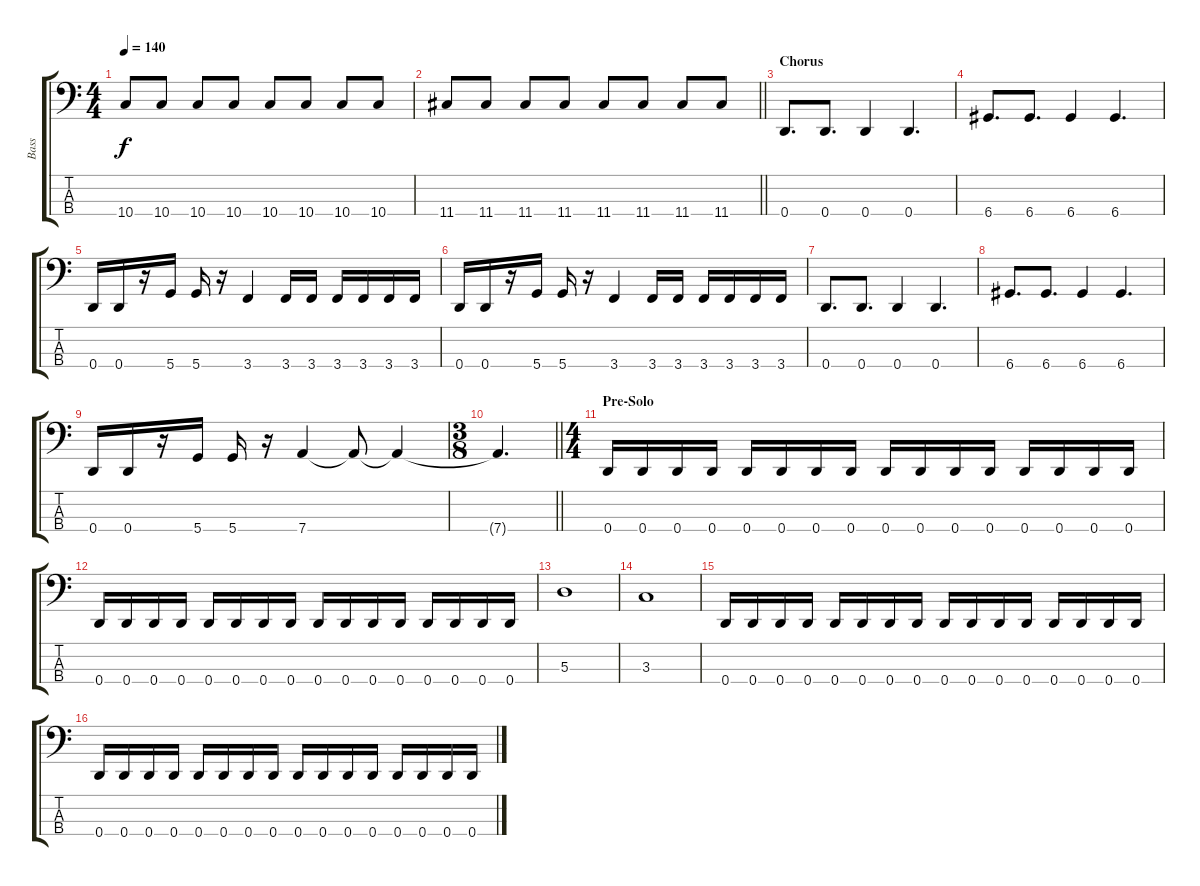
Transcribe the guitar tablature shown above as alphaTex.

\track ("Bass" "Bass") {instrument electricbassfinger}
\staff {score tabs}
\tuning (G2 D2 A1 D1) {hide}
\ts (4 4)
\tempo 140
\clef f4
\ks c
10.4.8{dy f} 10.4.8 10.4.8 10.4.8 10.4.8 10.4.8 10.4.8 10.4.8 |
\barLineRight lightlight
11.4.8 11.4.8 11.4.8 11.4.8 11.4.8 11.4.8 11.4.8 11.4.8 |
\section ("" "Chorus")
0.4.8{d} 0.4.8{d} 0.4.4 0.4.4{d} |
6.4.8{d} 6.4.8{d} 6.4.4 6.4.4{d} |
0.4.16 0.4.16 r.16 5.4.16 5.4.16 r.16 3.4.4 3.4.16 3.4.16 3.4.16 3.4.16 3.4.16 3.4.16 |
0.4.16 0.4.16 r.16 5.4.16 5.4.16 r.16 3.4.4 3.4.16 3.4.16 3.4.16 3.4.16 3.4.16 3.4.16 |
0.4.8{d} 0.4.8{d} 0.4.4 0.4.4{d} |
6.4.8{d} 6.4.8{d} 6.4.4 6.4.4{d} |
0.4.16 0.4.16 r.16 5.4.16 5.4.16 r.16 7.4.4 7.4{t}.8 7.4{t}.4 |
\ts (3 8)
\barLineRight lightlight
7.4{t}.4{d} |
\ts (4 4)
\section ("" "Pre-Solo")
0.4.16 0.4.16 0.4.16 0.4.16 0.4.16 0.4.16 0.4.16 0.4.16 0.4.16 0.4.16 0.4.16 0.4.16 0.4.16 0.4.16 0.4.16 0.4.16 |
0.4.16 0.4.16 0.4.16 0.4.16 0.4.16 0.4.16 0.4.16 0.4.16 0.4.16 0.4.16 0.4.16 0.4.16 0.4.16 0.4.16 0.4.16 0.4.16 |
5.3.1 |
3.3.1 |
0.4.16 0.4.16 0.4.16 0.4.16 0.4.16 0.4.16 0.4.16 0.4.16 0.4.16 0.4.16 0.4.16 0.4.16 0.4.16 0.4.16 0.4.16 0.4.16 |
0.4.16 0.4.16 0.4.16 0.4.16 0.4.16 0.4.16 0.4.16 0.4.16 0.4.16 0.4.16 0.4.16 0.4.16 0.4.16 0.4.16 0.4.16 0.4.16
